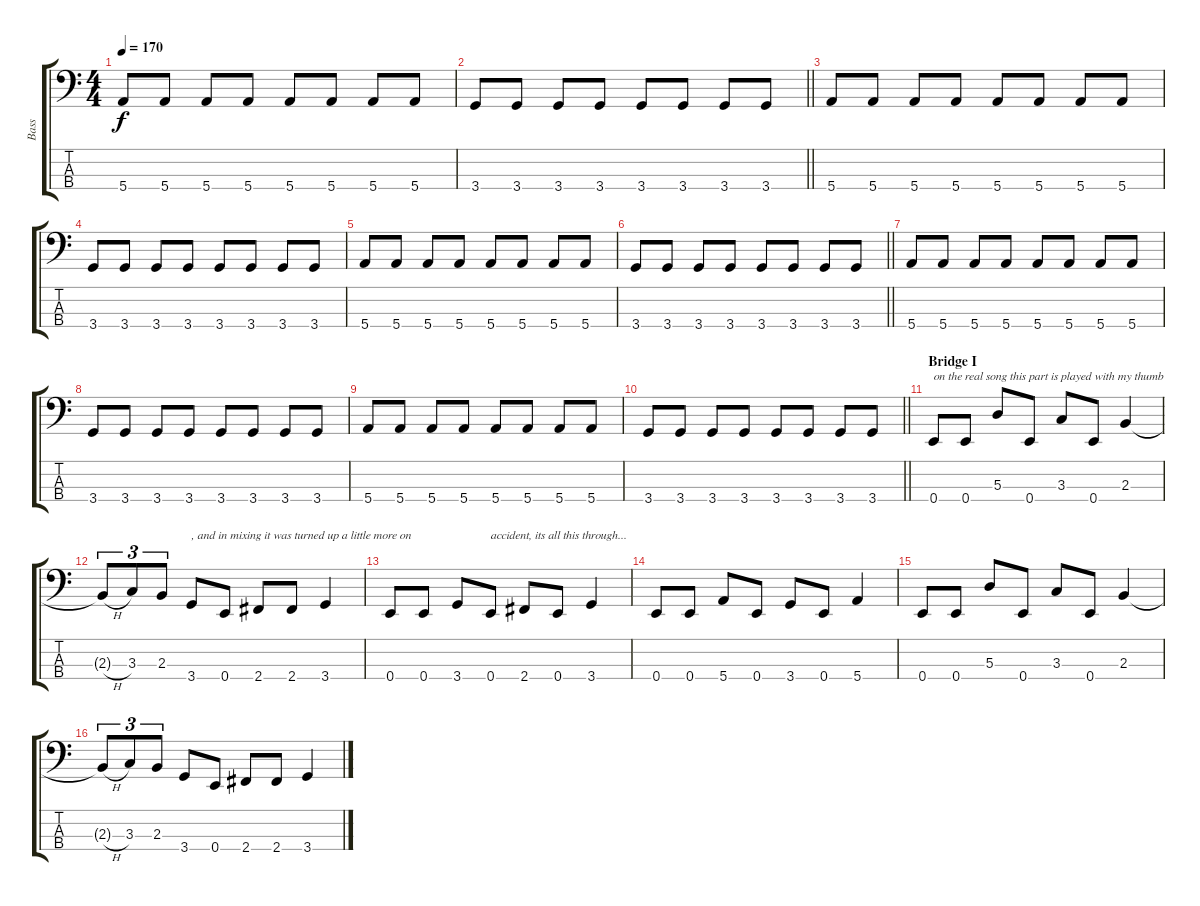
\track ("Bass" "Bass") {instrument electricbassfinger}
\staff {score tabs}
\tuning (G2 D2 A1 E1) {hide}
\ts (4 4)
\tempo 170
\clef f4
\ks c
5.4.8{dy f} 5.4.8 5.4.8 5.4.8 5.4.8 5.4.8 5.4.8 5.4.8 |
\barLineRight lightlight
3.4.8 3.4.8 3.4.8 3.4.8 3.4.8 3.4.8 3.4.8 3.4.8 |
5.4.8 5.4.8 5.4.8 5.4.8 5.4.8 5.4.8 5.4.8 5.4.8 |
3.4.8 3.4.8 3.4.8 3.4.8 3.4.8 3.4.8 3.4.8 3.4.8 |
5.4.8 5.4.8 5.4.8 5.4.8 5.4.8 5.4.8 5.4.8 5.4.8 |
\barLineRight lightlight
3.4.8 3.4.8 3.4.8 3.4.8 3.4.8 3.4.8 3.4.8 3.4.8 |
5.4.8 5.4.8 5.4.8 5.4.8 5.4.8 5.4.8 5.4.8 5.4.8 |
3.4.8 3.4.8 3.4.8 3.4.8 3.4.8 3.4.8 3.4.8 3.4.8 |
5.4.8 5.4.8 5.4.8 5.4.8 5.4.8 5.4.8 5.4.8 5.4.8 |
\barLineRight lightlight
3.4.8 3.4.8 3.4.8 3.4.8 3.4.8 3.4.8 3.4.8 3.4.8 |
\section ("" "Bridge I")
0.4.8{txt "on the real song this part is played with my thumb"} 0.4.8 5.3.8 0.4.8 3.3.8 0.4.8 2.3.4 |
2.3{h t}.8{tu (3 2)} 3.3.8{tu (3 2)} 2.3.8{tu (3 2)} 3.4.8{txt ", and in mixing it was turned up a little more on"} 0.4.8 2.4.8 2.4.8 3.4.4 |
0.4.8 0.4.8 3.4.8 0.4.8{txt "accident, its all this through..."} 2.4.8 0.4.8 3.4.4 |
0.4.8 0.4.8 5.4.8 0.4.8 3.4.8 0.4.8 5.4.4 |
0.4.8 0.4.8 5.3.8 0.4.8 3.3.8 0.4.8 2.3.4 |
2.3{h t}.8{tu (3 2)} 3.3.8{tu (3 2)} 2.3.8{tu (3 2)} 3.4.8 0.4.8 2.4.8 2.4.8 3.4.4
